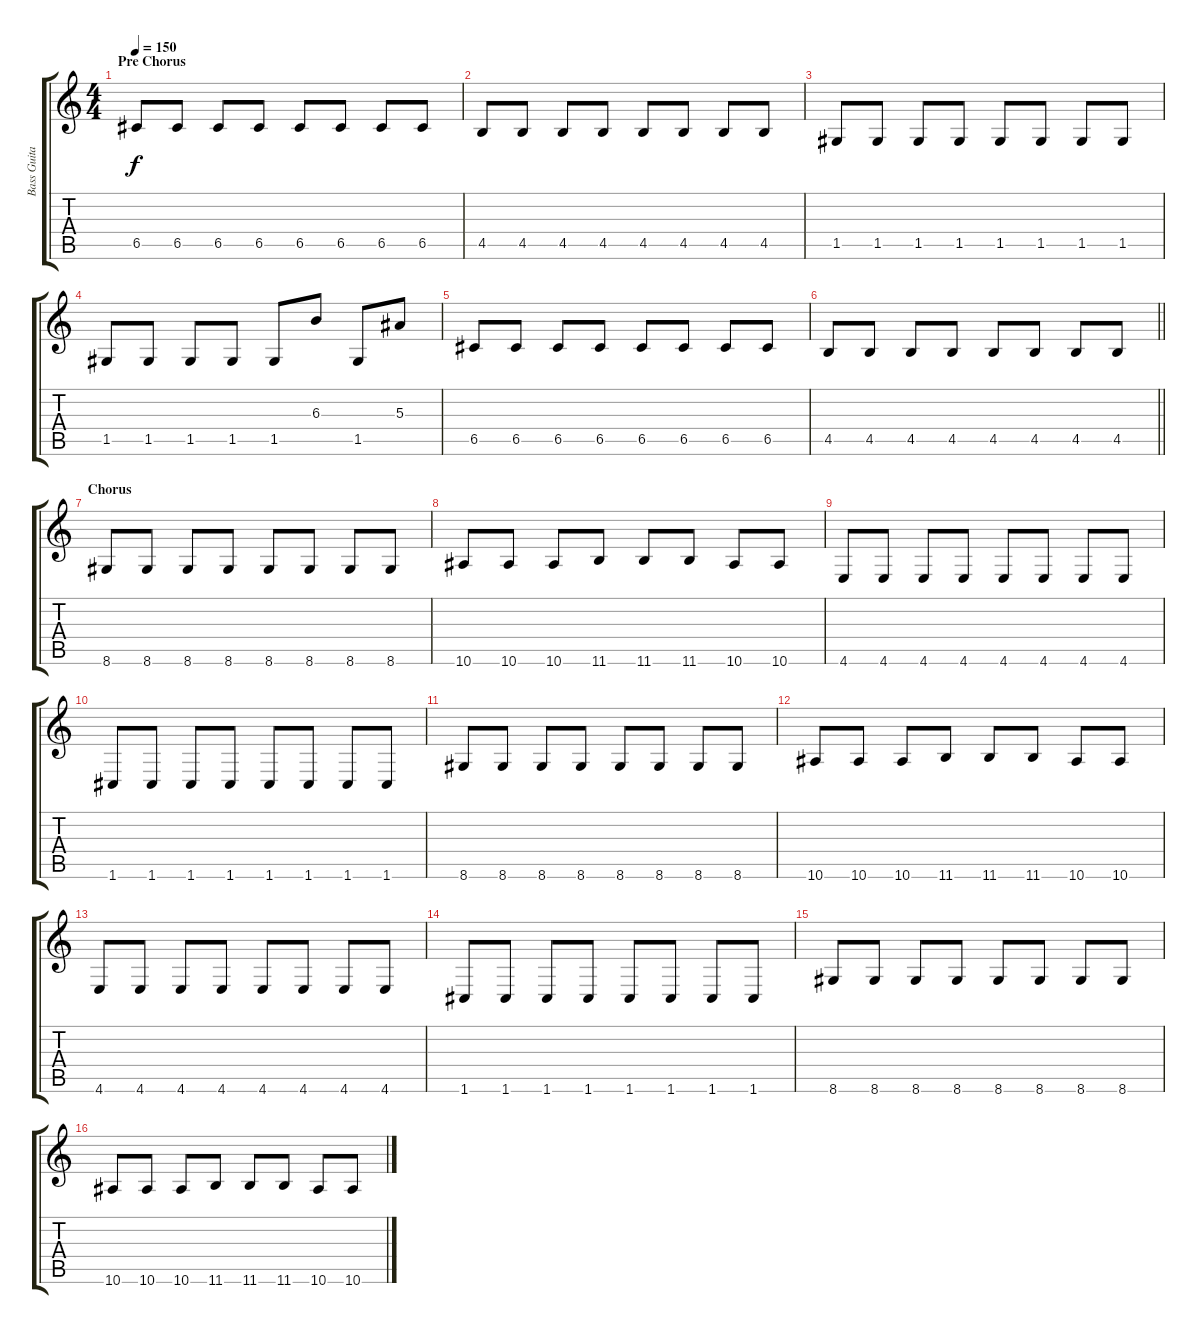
\track ("Bass Guitar" "Bass Guita") {instrument electricbasspick}
\staff {score tabs}
\tuning (D4 A3 F3 C3 G2 C2) {hide}
\ts (4 4)
\section ("" "Pre Chorus")
\tempo 150
\clef g2
\ks c
6.5.8{dy f} 6.5.8 6.5.8 6.5.8 6.5.8 6.5.8 6.5.8 6.5.8 |
4.5.8 4.5.8 4.5.8 4.5.8 4.5.8 4.5.8 4.5.8 4.5.8 |
1.5.8 1.5.8 1.5.8 1.5.8 1.5.8 1.5.8 1.5.8 1.5.8 |
1.5.8 1.5.8 1.5.8 1.5.8 1.5.8 6.3.8 1.5.8 5.3.8 |
6.5.8 6.5.8 6.5.8 6.5.8 6.5.8 6.5.8 6.5.8 6.5.8 |
\barLineRight lightlight
4.5.8 4.5.8 4.5.8 4.5.8 4.5.8 4.5.8 4.5.8 4.5.8 |
\section ("" "Chorus")
8.6.8 8.6.8 8.6.8 8.6.8 8.6.8 8.6.8 8.6.8 8.6.8 |
10.6.8 10.6.8 10.6.8 11.6.8 11.6.8 11.6.8 10.6.8 10.6.8 |
4.6.8 4.6.8 4.6.8 4.6.8 4.6.8 4.6.8 4.6.8 4.6.8 |
1.6.8 1.6.8 1.6.8 1.6.8 1.6.8 1.6.8 1.6.8 1.6.8 |
8.6.8 8.6.8 8.6.8 8.6.8 8.6.8 8.6.8 8.6.8 8.6.8 |
10.6.8 10.6.8 10.6.8 11.6.8 11.6.8 11.6.8 10.6.8 10.6.8 |
4.6.8 4.6.8 4.6.8 4.6.8 4.6.8 4.6.8 4.6.8 4.6.8 |
1.6.8 1.6.8 1.6.8 1.6.8 1.6.8 1.6.8 1.6.8 1.6.8 |
8.6.8 8.6.8 8.6.8 8.6.8 8.6.8 8.6.8 8.6.8 8.6.8 |
10.6.8 10.6.8 10.6.8 11.6.8 11.6.8 11.6.8 10.6.8 10.6.8
